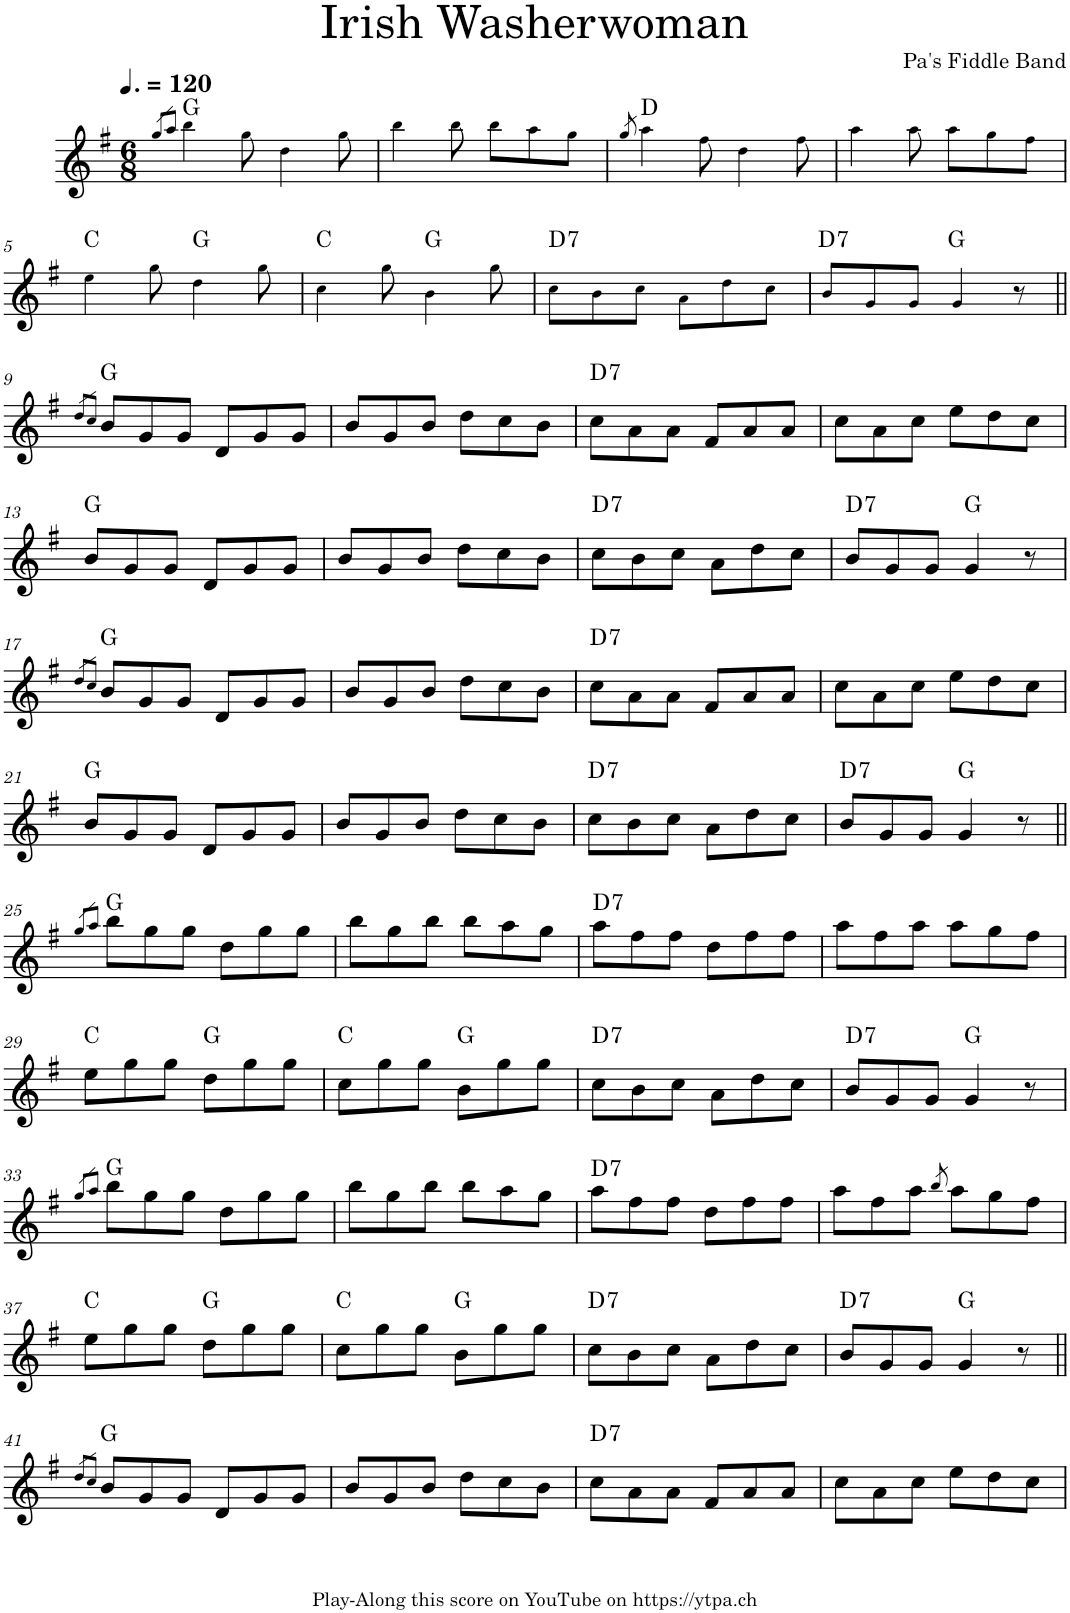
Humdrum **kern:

**kern	**harte
*part1	*part1
*staff1	*
*I"Piano	*
*I'Pno.	*
*clefG2	*
*k[f#]	*
*M6/8	*
*MM180	*
=1	=1
8qgg/L	.
8qaa/J	.
4bb!\	G:maj
8gg!\	.
4dd!\	.
8gg!\	.
=2	=2
4bb!\	.
8bb!\	.
8bb!\L	.
8aa!\	.
8gg!\J	.
=3	=3
8qgg/	.
4aa!\	D:maj
8ff#!\	.
4dd!\	.
8ff#!\	.
=4	=4
4aa!\	.
8aa!\	.
8aa!\L	.
8gg!\	.
8ff#!\J	.
!!LO:LB:g=z
=5	=5
4ee!\	C:maj
8gg!\	.
4dd!\	G:maj
8gg!\	.
=6	=6
4cc!\	C:maj
8gg!\	.
4b!\	G:maj
8gg!\	.
=7	=7
!	!LO:H:kt=7
8cc!\L	D:7
8b!\	.
8cc!\J	.
8a!\L	.
8dd!\	.
8cc!\J	.
=8	=8
!	!LO:H:kt=7
8b!/L	D:7
8g!/	.
8g!/J	.
4g!/	G:maj
8r	.
!!LO:LB:g=z
=9||	=9||
8qdd/L	.
8qcc/J	.
8b/L	G:maj
8g/	.
8g/J	.
8d/L	.
8g/	.
8g/J	.
=10	=10
8b/L	.
8g/	.
8b/J	.
8dd\L	.
8cc\	.
8b\J	.
=11	=11
!	!LO:H:kt=7
8cc\L	D:7
8a\	.
8a\J	.
8f#/L	.
8a/	.
8a/J	.
=12	=12
8cc\L	.
8a\	.
8cc\J	.
8ee\L	.
8dd\	.
8cc\J	.
!!LO:LB:g=z
=13	=13
8b/L	G:maj
8g/	.
8g/J	.
8d/L	.
8g/	.
8g/J	.
=14	=14
8b/L	.
8g/	.
8b/J	.
8dd\L	.
8cc\	.
8b\J	.
=15	=15
!	!LO:H:kt=7
8cc\L	D:7
8b\	.
8cc\J	.
8a\L	.
8dd\	.
8cc\J	.
=16	=16
!	!LO:H:kt=7
8b/L	D:7
8g/	.
8g/J	.
4g/	G:maj
8r	.
!!LO:LB:g=z
=17	=17
8qdd/L	.
8qcc/J	.
8b/L	G:maj
8g/	.
8g/J	.
8d/L	.
8g/	.
8g/J	.
=18	=18
8b/L	.
8g/	.
8b/J	.
8dd\L	.
8cc\	.
8b\J	.
=19	=19
!	!LO:H:kt=7
8cc\L	D:7
8a\	.
8a\J	.
8f#/L	.
8a/	.
8a/J	.
=20	=20
8cc\L	.
8a\	.
8cc\J	.
8ee\L	.
8dd\	.
8cc\J	.
!!LO:LB:g=z
=21	=21
8b/L	G:maj
8g/	.
8g/J	.
8d/L	.
8g/	.
8g/J	.
=22	=22
8b/L	.
8g/	.
8b/J	.
8dd\L	.
8cc\	.
8b\J	.
=23	=23
!	!LO:H:kt=7
8cc\L	D:7
8b\	.
8cc\J	.
8a\L	.
8dd\	.
8cc\J	.
=24	=24
!	!LO:H:kt=7
8b/L	D:7
8g/	.
8g/J	.
4g/	G:maj
8r	.
!!LO:LB:g=z
=25||	=25||
8qgg/L	.
8qaa/J	.
8bb\L	G:maj
8gg\	.
8gg\J	.
8dd\L	.
8gg\	.
8gg\J	.
=26	=26
8bb\L	.
8gg\	.
8bb\J	.
8bb\L	.
8aa\	.
8gg\J	.
=27	=27
!	!LO:H:kt=7
8aa\L	D:7
8ff#\	.
8ff#\J	.
8dd\L	.
8ff#\	.
8ff#\J	.
=28	=28
8aa\L	.
8ff#\	.
8aa\J	.
8aa\L	.
8gg\	.
8ff#\J	.
!!LO:LB:g=z
=29	=29
8ee\L	C:maj
8gg\	.
8gg\J	.
8dd\L	G:maj
8gg\	.
8gg\J	.
=30	=30
8cc\L	C:maj
8gg\	.
8gg\J	.
8b\L	G:maj
8gg\	.
8gg\J	.
=31	=31
!	!LO:H:kt=7
8cc\L	D:7
8b\	.
8cc\J	.
8a\L	.
8dd\	.
8cc\J	.
=32	=32
!	!LO:H:kt=7
8b/L	D:7
8g/	.
8g/J	.
4g/	G:maj
8r	.
!!LO:LB:g=z
=33	=33
8qgg/L	.
8qaa/J	.
8bb\L	G:maj
8gg\	.
8gg\J	.
8dd\L	.
8gg\	.
8gg\J	.
=34	=34
8bb\L	.
8gg\	.
8bb\J	.
8bb\L	.
8aa\	.
8gg\J	.
=35	=35
!	!LO:H:kt=7
8aa\L	D:7
8ff#\	.
8ff#\J	.
8dd\L	.
8ff#\	.
8ff#\J	.
=36	=36
8aa\L	.
8ff#\	.
8aa\J	.
8qbb/	.
8aa\L	.
8gg\	.
8ff#\J	.
!!LO:LB:g=z
=37	=37
8ee\L	C:maj
8gg\	.
8gg\J	.
8dd\L	G:maj
8gg\	.
8gg\J	.
=38	=38
8cc\L	C:maj
8gg\	.
8gg\J	.
8b\L	G:maj
8gg\	.
8gg\J	.
=39	=39
!	!LO:H:kt=7
8cc\L	D:7
8b\	.
8cc\J	.
8a\L	.
8dd\	.
8cc\J	.
=40	=40
!	!LO:H:kt=7
8b/L	D:7
8g/	.
8g/J	.
4g/	G:maj
8r	.
!!LO:LB:g=z
=41||	=41||
8qdd/L	.
8qcc/J	.
8b/L	G:maj
8g/	.
8g/J	.
8d/L	.
8g/	.
8g/J	.
=42	=42
8b/L	.
8g/	.
8b/J	.
8dd\L	.
8cc\	.
8b\J	.
=43	=43
!	!LO:H:kt=7
8cc\L	D:7
8a\	.
8a\J	.
8f#/L	.
8a/	.
8a/J	.
=44	=44
8cc\L	.
8a\	.
8cc\J	.
8ee\L	.
8dd\	.
8cc\J	.
=	=
*-	*-
